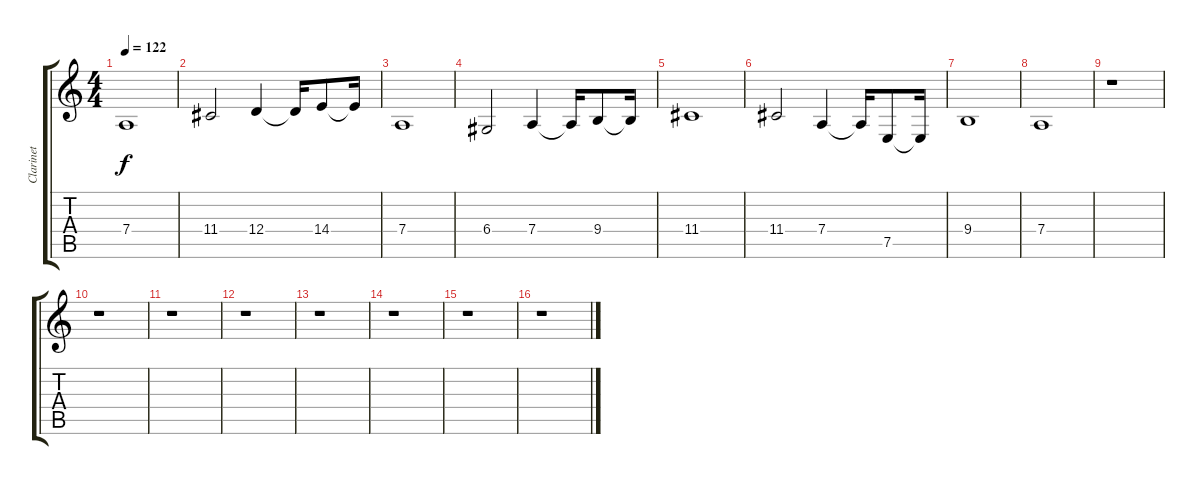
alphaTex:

\track ("Clarinet" "Clarinet") {instrument clarinet}
\staff {score tabs}
\tuning (E4 B3 G3 D3 A2 E2) {hide}
\ts (4 4)
\tempo 122
\clef g2
\ks c
7.4.1{dy f} |
11.4.2 12.4.4 12.4{t}.16 14.4.8 14.4{t}.16 |
7.4.1 |
6.4.2 7.4.4 7.4{t}.16 9.4.8 9.4{t}.16 |
11.4.1 |
11.4.2 7.4.4 7.4{t}.16 7.5.8 7.5{t}.16 |
9.4.1 |
7.4.1 |
r.1 |
r.1 |
r.1 |
r.1 |
r.1 |
r.1 |
r.1 |
r.1
